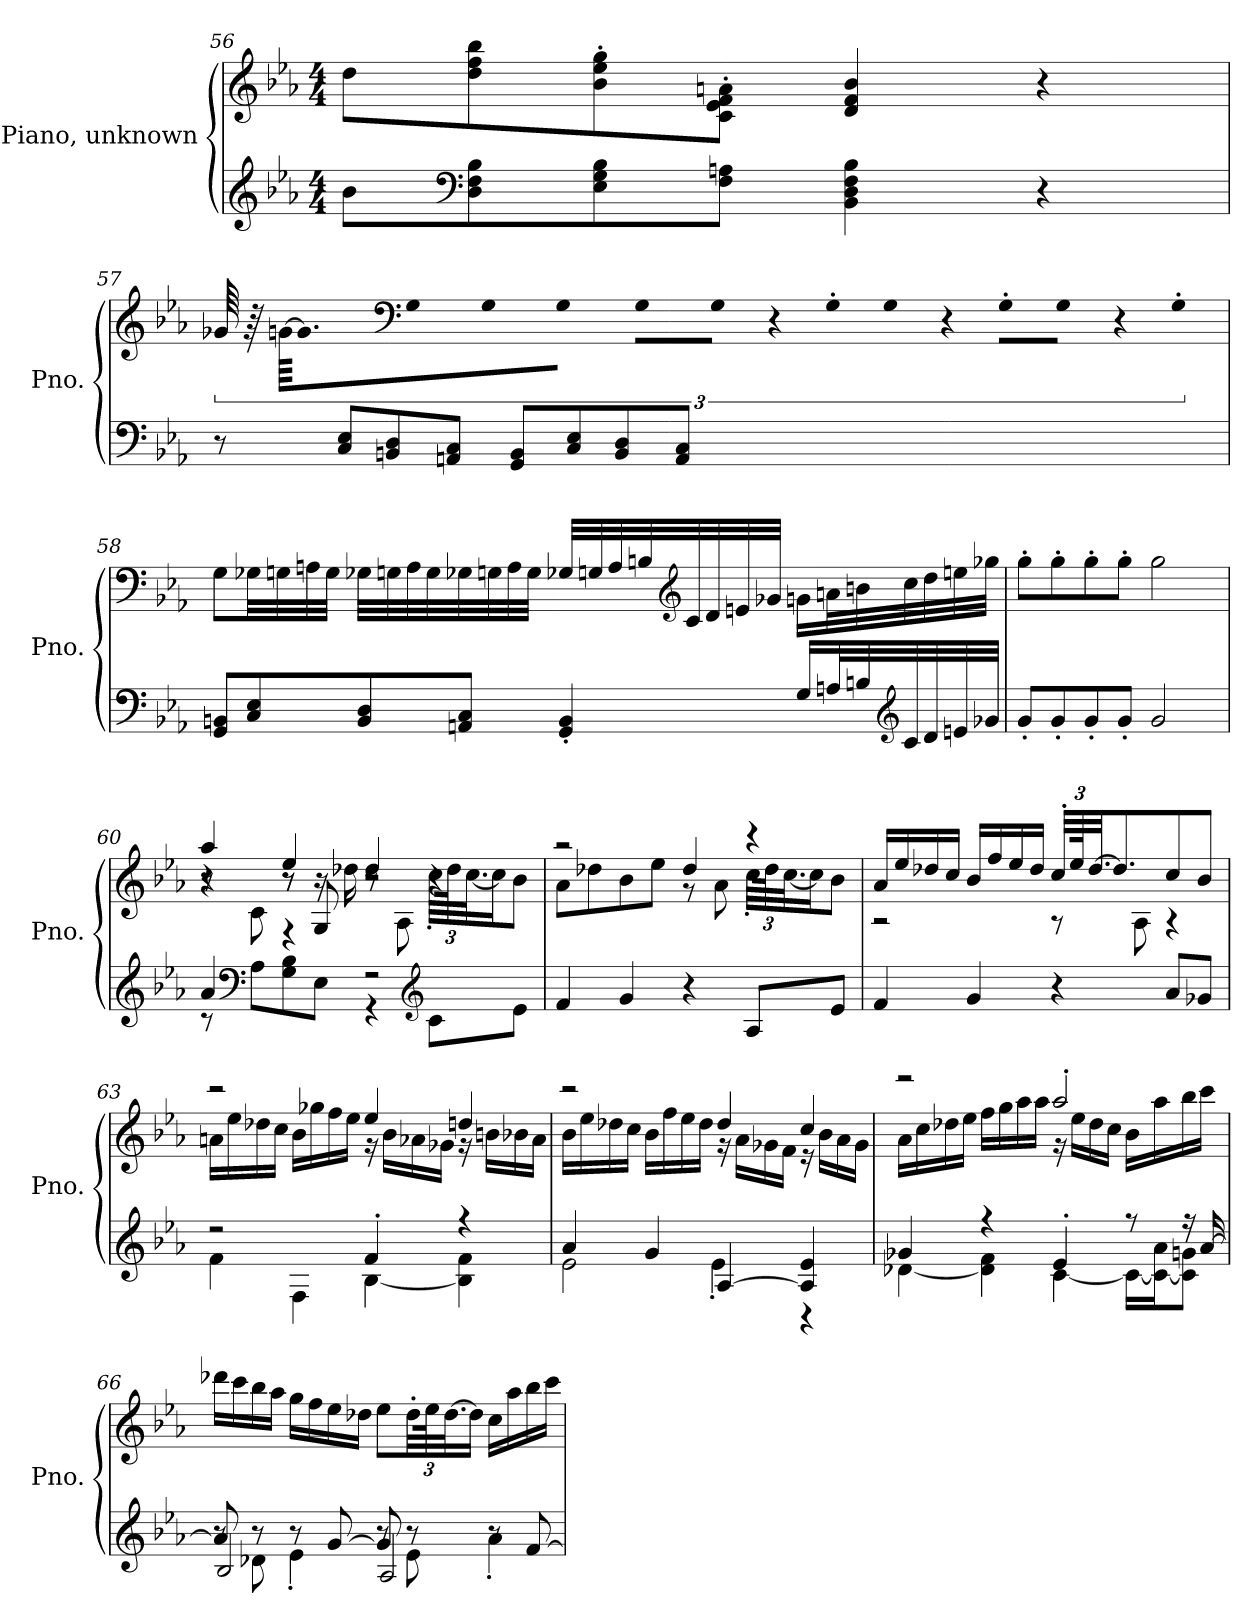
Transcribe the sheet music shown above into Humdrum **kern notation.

**kern	**kern
*part1	*part1
*staff2	*staff1
*I"Piano, unknown	*
*I'Pno.	*
!!LO:LB:g=z
*clefG2	*clefG2
*k[b-e-a-]	*k[b-e-a-]
*M4/4	*M4/4
=56	=56
8b-\L	8dd\L
*clefF4	*
8D\ 8F\ 8B-\	8dd\ 8ff\ 8bb-\
8E-\ 8G\ 8B-\	8b-\' 8ee-\' 8gg\'
8F\ 8An\J	8c\' 8e-\' 8f\' 8an\'J
4BB-\ 4D\ 4F\ 4B-\	4d/ 4f/ 4b-/
4r	4r
=57	=57
8r	96g-X/
.	96r
.	[96gn\KKLL
.	16.g\J]
*	*clefF4
8C/ 8E-/L	8G\
8BBn/ 8D/	8G\
8AAn/ 8C/J	8G\J
8GG/ 8BB/L	8G\L
8C/ 8E-/	16G\Jk
.	32r
.	32G'\
8BB/ 8D/	16G\
.	32r
.	32G'\KLL
8AA/ 8C/J	16G\JJ
.	32r
.	32G'\
!!LO:LB:g=z
=58	=58
8GG/ 8BBn/L	8G\L
8C/ 8E-/	32G-X\LL
.	32Gn\
.	32An\
.	32G\JJJ
8BB/ 8D/	32G-X\LLL
.	32Gn\
.	32A\
.	32G\
8AAn/ 8C/J	32G-X\
.	32Gn\
.	32A\
.	32G\JJJ
4GG/' 4BB/'	32G-X/LLL
.	32Gn/
.	32A/
.	32Bn/
*	*clefG2
.	32c/
.	32d/
.	32en/
.	32g-X/JJJ
16G/LL	16gn\LL
32An/L	32an\L
32Bn/	32bn\
*clefG2	*
32c/	32cc\
32d/	32dd\
32en/	32een\
32g-X/JJJ	32gg-X\JJJ
!!LO:LB:g=z
=59	=59
8g'/L	8gg'\L
8g'/	8gg'\
8g'/	8gg'\
8g'/J	8gg'\J
2g/	2gg\
=60	=60
*^	*^
*	*	*	*^
4a-/	8r	4aa-/	8r	4r
*clefF4	*	*	*	*
.	8A-\L	.	8c\	.
4r	8G\ 8B-\	4ee-/	8r	8r
.	8E-\J	.	16r	8G/
.	.	.	16dd-X\	.
2r	4r	4dd-/	8r	2r
.	.	.	8A-\	.
*clefG2	*	*	*	*
*	*	*	*Xbrackettup	*
.	8c\L	4r	48cc'\LLL	.
.	.	.	96dd-\K	.
.	.	.	[48.cc\J	.
.	.	.	16cc\J]	.
.	8e-\J	.	8b-\J	.
*v	*v	*	*	*
*	*	*v	*v
=61	=61	=61
4f/	2r	8a-\L
.	.	8dd-X\
4g/	.	8b-\
.	.	8ee-\J
4r	4dd-/	8r
.	.	8a-\
8A-/L	4r	48cc'\LLL
.	.	96dd-\K
.	.	[48.cc\J
.	.	16cc\J]
8e-/J	.	8b-\J
!!LO:LB:g=z	!!
=62	=62	=62
4f/	16a-/LL	2r
.	16ee-/	.
.	16dd-X/	.
.	16cc/JJ	.
4g/	16b-/LL	.
.	16ff/	.
.	16ee-/	.
.	16dd-/JJ	.
4r	48cc'/LLL	8r
.	96ee-/K	.
.	[48.dd-/JJ	.
.	8.dd-/]	.
.	.	8A-\
8a-/L	8cc/	4r
8g-X/J	8b-/J	.
=63	=63	=63
*^	*	*
2r	4f\	2r	16an\LL
.	.	.	16ee-\
.	.	.	16dd-X\
.	.	.	16cc\JJ
.	4F\	.	16b-\LL
.	.	.	16gg-X\
.	.	.	16ff\
.	.	.	16ee-\JJ
4f'/	[4B-\	4ee-/	16r
.	.	.	16b-\LL
.	.	.	16a-X\
.	.	.	16g-X\JJ
4r	4B-\] 4f\	4ddn/	16r
.	.	.	16bn\LL
.	.	.	16b-X\
.	.	.	16a-\JJ
!!LO:PB:g=z	!!
=64	=64	=64	=64
4a-/	2e-\	2r	16b-\LL
.	.	.	16ee-\
.	.	.	16dd-X\
.	.	.	16cc\JJ
4g/	.	.	16b-\LL
.	.	.	16ff\
.	.	.	16ee-\
.	.	.	16dd-\JJ
[4A-/	4e-'\	4dd-/	16r
.	.	.	16a-\LL
.	.	.	16g-X\
.	.	.	16f\JJ
4A-/] 4e-/	4r	4cc/	16r
.	.	.	16b-\LL
.	.	.	16a-\
.	.	.	16g-\JJ
=65	=65	=65	=65
4g-X/	[4d-X\	2r	16a-\LL
.	.	.	16cc\
.	.	.	16dd-X\
.	.	.	16ee-\JJ
4r	4d-\] 4f\	.	16ff\LL
.	.	.	16gg\
.	.	.	16aa-\
.	.	.	16aa-\JJ
4e-'/	[4c\	2aa-'/	16r
.	.	.	16ee-\LL
.	.	.	16dd-\
.	.	.	16cc\JJ
8r	16c\LL_	.	16b-\LL
.	16c\_ 16a-\J	.	16aa-\
16r	8c\] 8gn\J	.	16bb-\
[16a-/	.	.	16ccc\JJ
*	*	*v	*v
!!LO:LB:g=z
=66	=66	=66
*	*^	*
8a-/]	8r	2B-/	16ddd-X\LL
.	.	.	16ccc\
8r	8d-X\	.	16bb-\
.	.	.	16aa-\JJ
8r	4e-'\	.	16gg\LL
.	.	.	16ff\
[8g/	.	.	16ee-\
.	.	.	16dd-X\JJ
8g/]	8r	2A-/	8ee-\L
8r	8e-\	.	48dd-'\LL
.	.	.	96ee-\K
.	.	.	[48.dd-\J
.	.	.	16dd-\JJ]
8r	4a-'\	.	16cc\LL
.	.	.	16aa-\
[8f/	.	.	16bb-\
.	.	.	16ccc\JJ
*v	*v	*v	*
=	=
*-	*-
